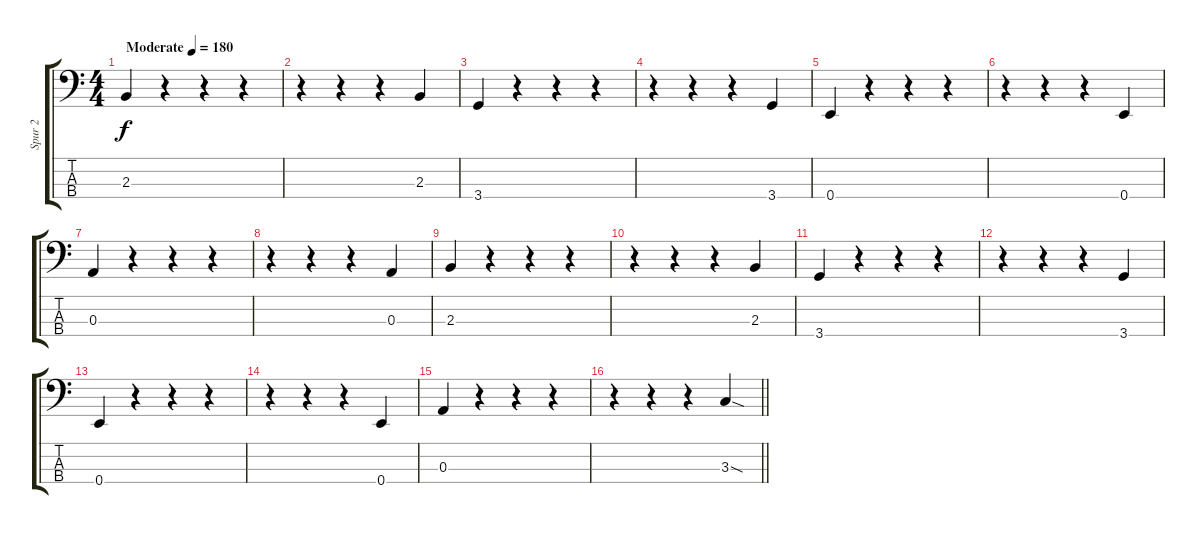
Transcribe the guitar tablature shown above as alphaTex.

\track ("Spur 2" "Spur 2") {instrument electricbasspick}
\staff {score tabs}
\tuning (G2 D2 A1 E1) {hide}
\ts (4 4)
\tempo (180 "Moderate")
\clef f4
\ks c
2.3.4{dy f instrument electricbasspick} r.4 r.4 r.4 |
r.4 r.4 r.4 2.3.4 |
3.4.4 r.4 r.4 r.4 |
r.4 r.4 r.4 3.4.4 |
0.4.4 r.4 r.4 r.4 |
r.4 r.4 r.4 0.4.4 |
0.3.4 r.4 r.4 r.4 |
r.4 r.4 r.4 0.3.4 |
2.3.4 r.4 r.4 r.4 |
r.4 r.4 r.4 2.3.4 |
3.4.4 r.4 r.4 r.4 |
r.4 r.4 r.4 3.4.4 |
0.4.4 r.4 r.4 r.4 |
r.4 r.4 r.4 0.4.4 |
0.3.4 r.4 r.4 r.4 |
\barLineRight lightlight
r.4 r.4 r.4 3.3{sod}.4
